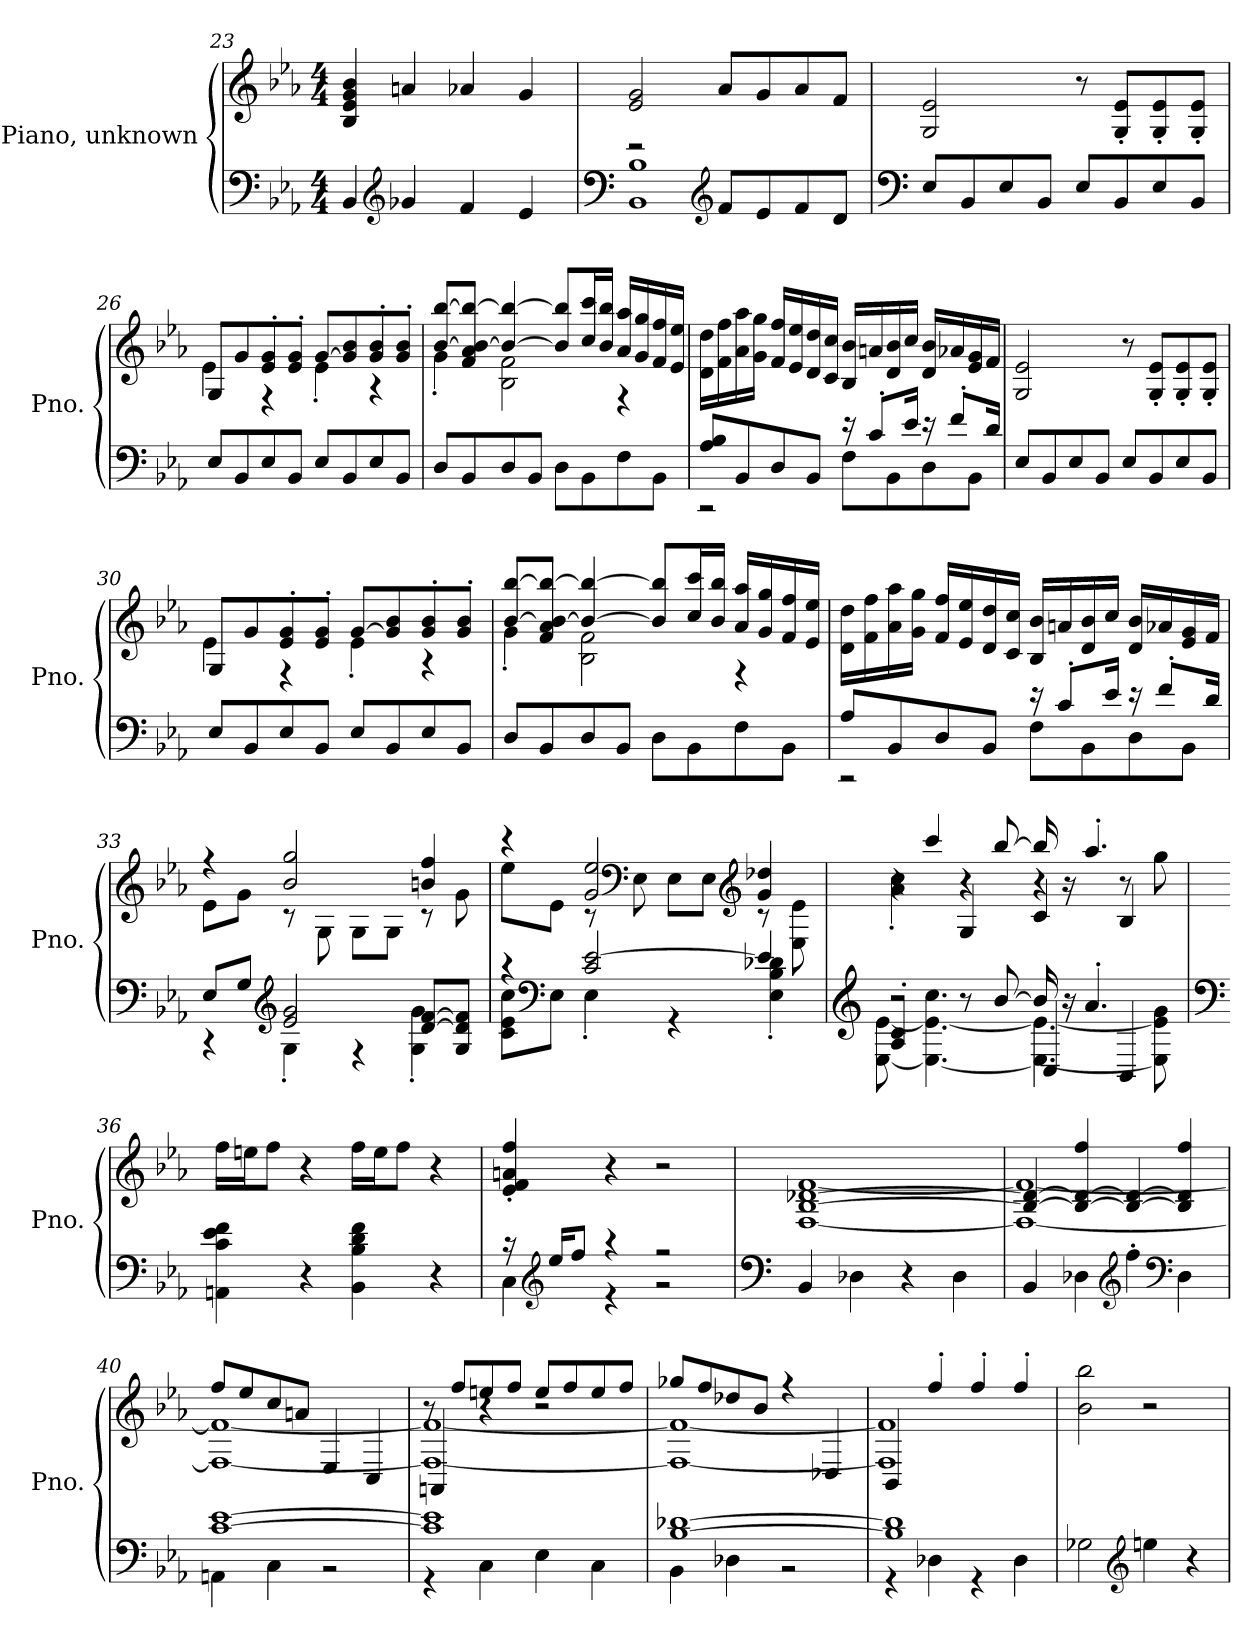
**kern	**kern
*part1	*part1
*staff2	*staff1
*I"Piano, unknown	*
*I'Pno.	*
*clefF4	*clefG2
*k[b-e-a-]	*k[b-e-a-]
*M4/4	*M4/4
=23	=23
4BB-/	4B-/ 4e-/ 4g/ 4b-/
*clefG2	*
4g-X/	4an/
4f/	4a-X/
4e-/	4g/
=24	=24
*clefF4	*
*^	*
2r	1BB- 1B-	2e-/ 2g/
*clefG2	*	*
8f/L	.	8a-/L
8e-/	.	8g/
8f/	.	8a-/
8d/J	.	8f/J
*v	*v	*
=25	=25
*clefF4	*
8E-/L	2G/ 2e-/
8BB-/	.
8E-/	.
8BB-/J	.
8E-/L	8r
8BB-/	8G/' 8e-/'L
8E-/	8G/' 8e-/'
8BB-/J	8G/' 8e-/'J
!!LO:PB:g=z
=26	=26
*	*^
8E-/L	8G/L	4e-\
8BB-/	8g/	.
8E-/	8e-/' 8g/'	4r
8BB-/J	8e-/' 8g/'J	.
8E-/L	[8g/L	4e-'\
8BB-/	8g/] 8b-/	.
8E-/	8g/' 8b-/'	4r
8BB-/J	8g/' 8b-/'J	.
=27	=27	=27
8D/L	[8b-/ [8bb-/L	4g'\
8BB-/	8f/ 8a-/ 8b-/_ 8bb-/_J	.
8D/	4b-/_ 4bb-/_	2B-\ 2f\
8BB-/J	.	.
8D\L	8b-/] 8bb-/]L	.
8BB-\	16cc/ 16ccc/L	.
.	16b-/ 16bb-/JJ	.
8F\	16a-/ 16aa-/LL	4r
.	16g/ 16gg/	.
8BB-\J	16f/ 16ff/	.
.	16e-/ 16ee-/JJ	.
*	*v	*v
=28	=28
*^	*
8A-/ 8B-/L	2r	16d\ 16dd\LL
.	.	16f\ 16ff\
8BB-/	.	16a-\ 16aa-\
.	.	16g\ 16gg\JJ
8D/	.	16f/ 16ff/LL
.	.	16e-/ 16ee-/
8BB-/J	.	16d/ 16dd/
.	.	16c/ 16cc/JJ
16r	8F\L	16B-/ 16b-/LL
8c'/L	.	16an/
.	8BB-\	16d/ 16b-/
16e-/Jk	.	16cc/JJ
16r	8D\	16d/ 16b-/LL
8f'/L	.	16a-X/
.	8BB-\J	16e-/ 16g/
16d/Jk	.	16f/JJ
*v	*v	*
!!LO:LB:g=z
=29	=29
8E-/L	2G/ 2e-/
8BB-/	.
8E-/	.
8BB-/J	.
8E-/L	8r
8BB-/	8G/' 8e-/'L
8E-/	8G/' 8e-/'
8BB-/J	8G/' 8e-/'J
=30	=30
*	*^
8E-/L	8G/L	4e-\
8BB-/	8g/	.
8E-/	8e-/' 8g/'	4r
8BB-/J	8e-/' 8g/'J	.
8E-/L	[8g/L	4e-'\
8BB-/	8g/] 8b-/	.
8E-/	8g/' 8b-/'	4r
8BB-/J	8g/' 8b-/'J	.
=31	=31	=31
8D/L	[8b-/ [8bb-/L	4g'\
8BB-/	8f/ 8a-/ 8b-/_ 8bb-/_J	.
8D/	4b-/_ 4bb-/_	2B-\ 2f\
8BB-/J	.	.
8D\L	8b-/] 8bb-/]L	.
8BB-\	16cc/ 16ccc/L	.
.	16b-/ 16bb-/JJ	.
8F\	16a-/ 16aa-/LL	4r
.	16g/ 16gg/	.
8BB-\J	16f/ 16ff/	.
.	16e-/ 16ee-/JJ	.
*	*v	*v
!!LO:LB:g=z
=32	=32
*^	*
8A-/L	2r	16d\ 16dd\LL
.	.	16f\ 16ff\
8BB-/	.	16a-\ 16aa-\
.	.	16g\ 16gg\JJ
8D/	.	16f/ 16ff/LL
.	.	16e-/ 16ee-/
8BB-/J	.	16d/ 16dd/
.	.	16c/ 16cc/JJ
16r	8F\L	16B-/ 16b-/LL
8c'/L	.	16an/
.	8BB-\	16d/ 16b-/
16e-/Jk	.	16cc/JJ
16r	8D\	16d/ 16b-/LL
8f'/L	.	16a-X/
.	8BB-\J	16e-/ 16g/
16d/Jk	.	16f/JJ
=33	=33	=33
*	*	*^
8E-/L	4r	4r	8e-\L
8G/J	.	.	8g\J
*clefG2	*	*	*
2e-/ 2g/	4G'\	2b-/ 2gg/	8r
.	.	.	8G\
.	4r	.	8G\L
.	.	.	8G\J
[8d/ [8f/L	4G\' 4g\'	4bn/ 4ff/	8r
8G/ 8d/] 8f/]J	.	.	8g\
=34	=34	=34	=34
4r	8c\ 8e-\ 8cc\L	4r	8ee-\L
*clefF4	*	*	*
.	8E-\J	.	8e-\J
2c/ [2e-/	4E-'\	2g/ 2ee-/	8r
*	*	*clefF4	*
.	.	.	8E-\
.	4r	.	8E-\L
.	.	.	8E-\J
*	*	*clefG2	*
4e-/]	4E-\' 4B-\' 4d-X\'	4g/ 4dd-X/	8r
.	.	.	8E-\ 8e-\
*v	*v	*	*
*	*v	*v
!!LO:LB:g=z
=35	=35
*clefG2	*
*^	*^
*	*^	*	*^
4A-/' 4c/'	[8E-\ [8e-\	2r	8r	4a-\' 4cc\'	4r
.	4.E-\_ 4.e-\_ 4.cc\	.	4ccc/	.	.
8r	.	.	.	4r	4G/
[8b-/	.	.	[8bb-/	.	.
16b-/]	4.E-\_ 4.e-\_	4C/	16bb-/]	4r	4c/
16r	.	.	16r	.	.
4.a-'/	.	.	4.aa-'/	.	.
.	.	4BB-/	.	8r	4B-/
.	8E-\] 8e-\] 8g\	.	.	8gg\	.
*v	*v	*v	*	*	*
*	*v	*v	*v
=36	=36
*clefF4	*
4AAn\ 4c\ 4e-\ 4f\	16ff\LL
.	16een\J
.	8ff\J
4r	4r
4BB-\ 4B-\ 4d\ 4f\	16ff\LL
.	16ee\J
.	8ff\J
4r	4r
=37	=37
*^	*
16r	4C\	4e-/' 4f/' 4an/' 4ff/'
*clefG2	*	*
16ee-/KL	.	.
8ff/J	.	.
4r	4r	4r
2r	2r	2r
*v	*v	*
=38	=38
*clefF4	*
*	*^
4BB-/	[1B- [1d-X	[1F [1f
4D-X\	.	.
4r	.	.
4D-\	.	.
!!LO:LB:g=z	!!
=39	=39	=39
4BB-/	4B-/_ 4d-/_	1F_ 1f_
4D-X\	4B-/_ 4d-/_ 4ff/	.
*clefG2	*	*
4ff'\	4B-/_ 4d-/_	.
*clefF4	*	*
4D-\	4B-/] 4d-/] 4ff/	.
=40	=40	=40
*^	*	*
[1c [1e-	4AAn\	8ff/L	1F_ 1f_
.	.	8ee-/	.
.	4C\	8cc/	.
.	.	8an/J	.
.	2r	4E-/	.
.	.	4C/	.
=41	=41	=41	=41
*	*	*	*^
1c] 1e-]	4r	8r	1F_ 1f_	4AAn/
.	.	8ff/L	.	.
.	4C\	8een/	.	4r
.	.	8ff/J	.	.
.	4E-\	8ee/L	.	2r
.	.	8ff/	.	.
.	4C\	8ee/	.	.
.	.	8ff/J	.	.
*	*	*	*v	*v
=42	=42	=42	=42
[1B- [1d-X	4BB-\	8gg-X/L	1F_ 1f_
.	.	8ff/	.
.	4D-X\	8dd-X/	.
.	.	8b-/J	.
.	2r	4r	.
.	.	4D-X/	.
=43	=43	=43	=43
1B-] 1d-]	4r	4BB-/	1F] 1f]
.	4D-X\	4ff'/	.
.	4r	4ff'/	.
.	4D-\	4ff'/	.
*v	*v	*	*
*	*v	*v
!!LO:LB:g=z
=44	=44
2G-X\	2b-\ 2bb-\
*clefG2	*
4een\	2r
4r	.
=	=
*-	*-
